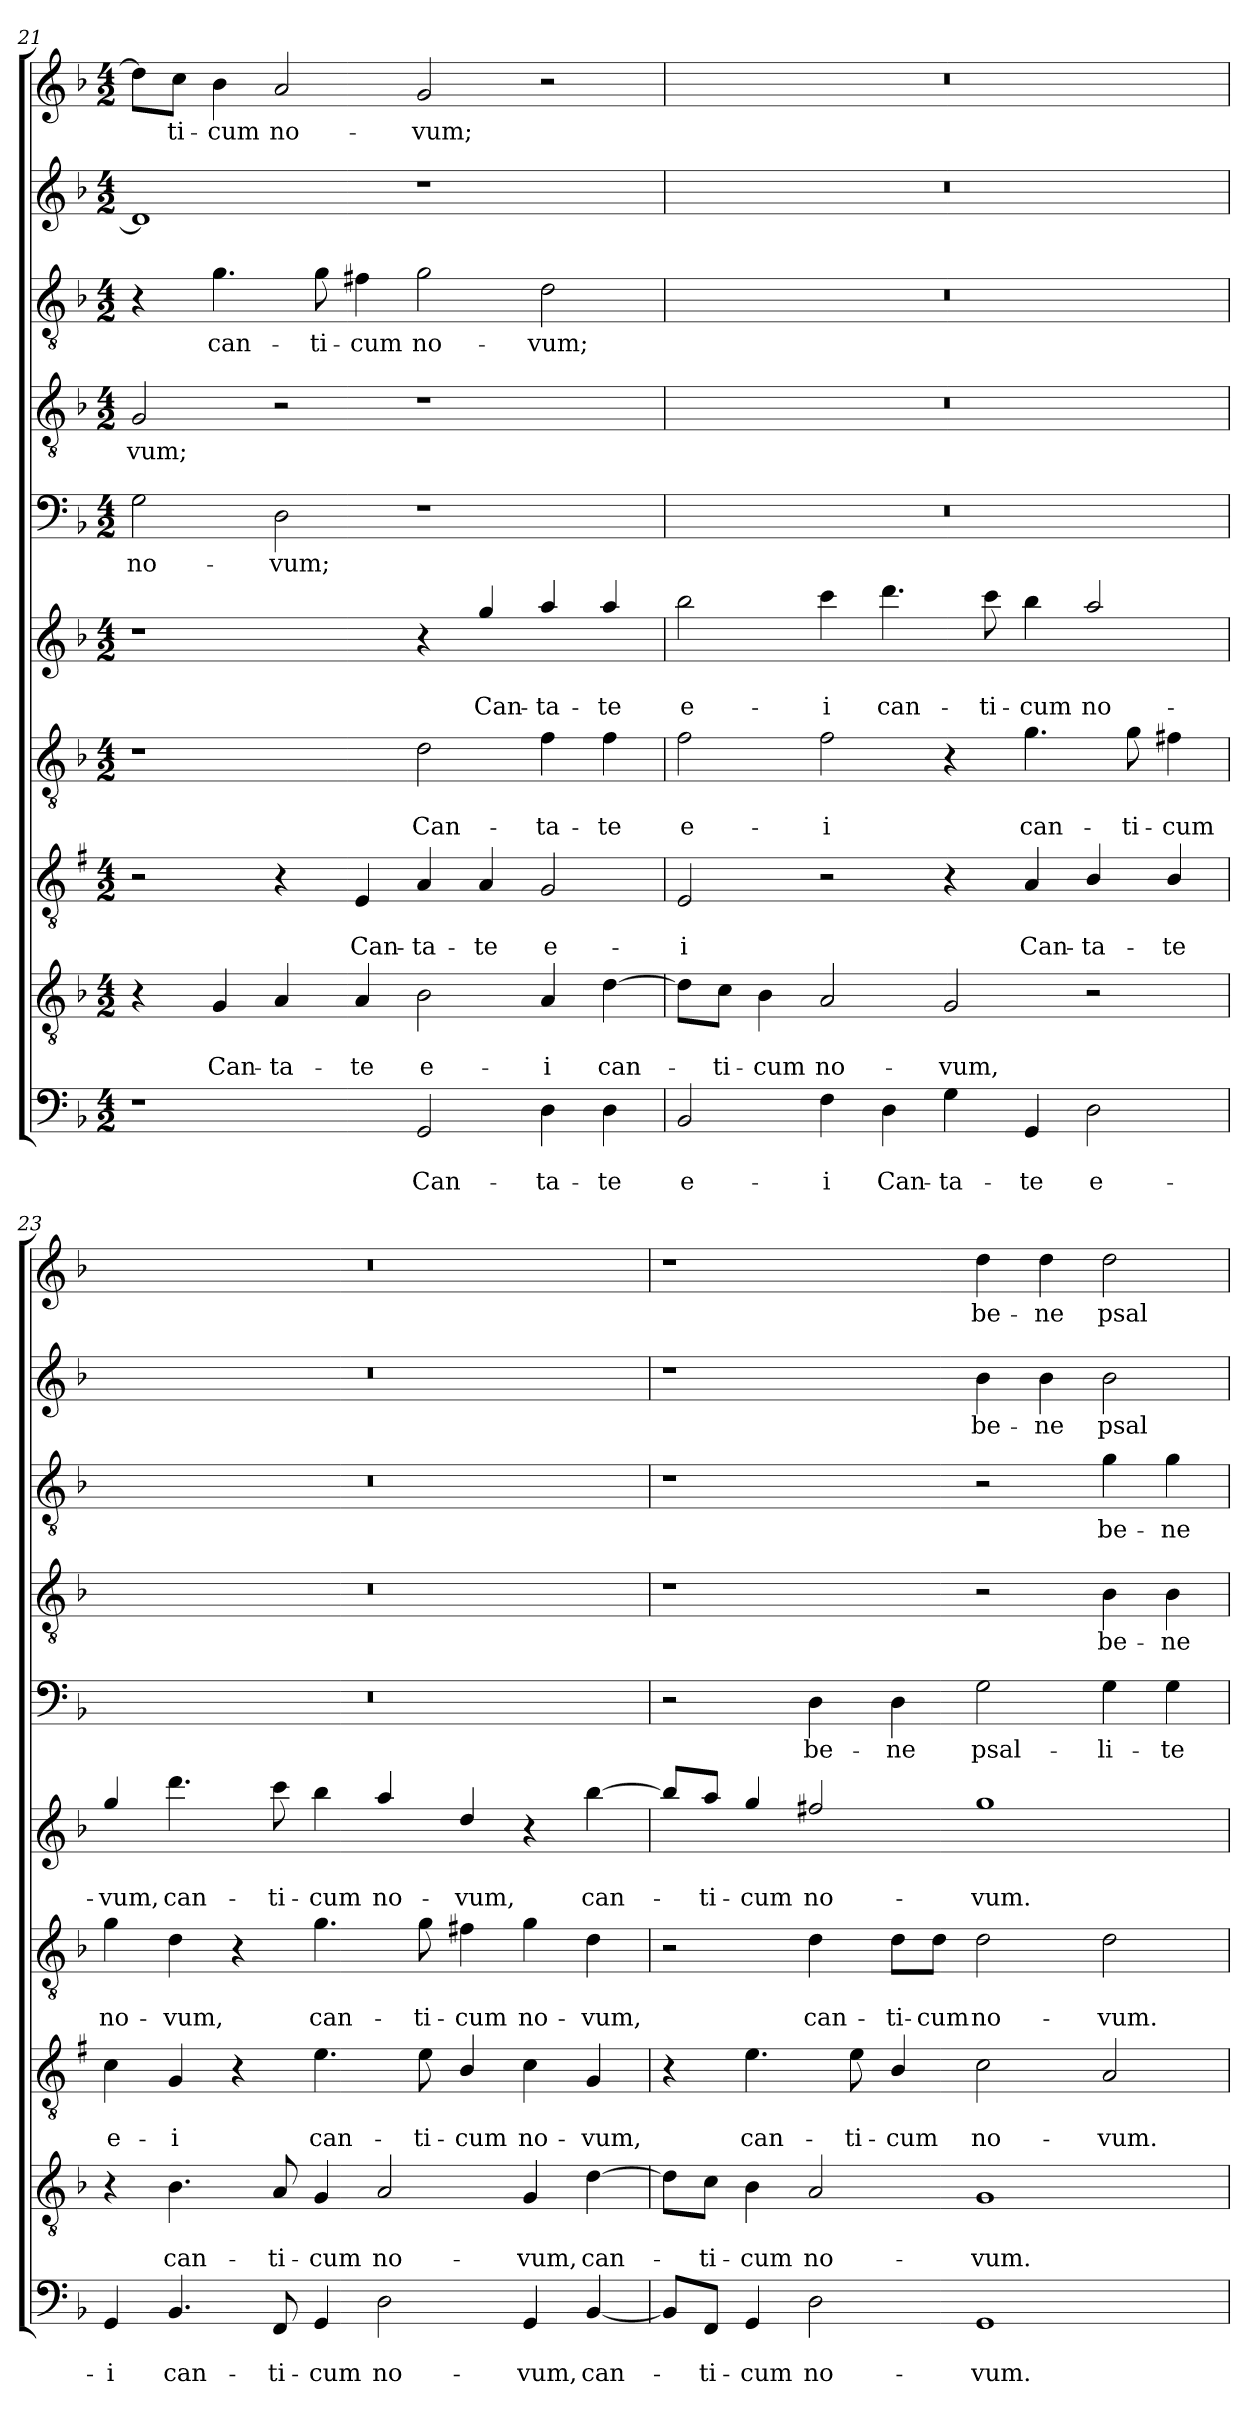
**kern	**text	**text	**kern	**text	**text	**kern	**text	**text	**kern	**text	**text	**kern	**text	**text	**kern	**text	**kern	**text	**kern	**text	**kern	**text	**kern	**text
*part10	*part10	*part10	*part9	*part9	*part9	*part8	*part8	*part8	*part7	*part7	*part7	*part6	*part6	*part6	*part5	*part5	*part4	*part4	*part3	*part3	*part2	*part2	*part1	*part1
*staff10	*staff10	*staff10	*staff9	*staff9	*staff9	*staff8	*staff8	*staff8	*staff7	*staff7	*staff7	*staff6	*staff6	*staff6	*staff5	*staff5	*staff4	*staff4	*staff3	*staff3	*staff2	*staff2	*staff1	*staff1
!!LO:LB:g=z
*clefF4	*	*	*clefGv2	*	*	*clefGv2	*	*	*clefGv2	*	*	*clefG2	*	*	*clefF4	*	*clefGv2	*	*clefGv2	*	*clefG2	*	*clefG2	*
*	*	*	*	*	*	*ITrd1c2	*	*	*	*	*	*ITrd8c14	*	*	*	*	*	*	*	*	*	*	*	*
*k[b-]	*	*	*k[b-]	*	*	*k[b-]	*	*	*k[b-]	*	*	*k[b-]	*	*	*k[b-]	*	*k[b-]	*	*k[b-]	*	*k[b-]	*	*k[b-]	*
*F:	*	*	*F:	*	*	*F:	*	*	*F:	*	*	*F:	*	*	*F:	*	*F:	*	*F:	*	*F:	*	*F:	*
*M4/2	*	*	*M4/2	*	*	*M4/2	*	*	*M4/2	*	*	*M4/2	*	*	*M4/2	*	*M4/2	*	*M4/2	*	*M4/2	*	*M4/2	*
=21	=21	=21	=21	=21	=21	=21	=21	=21	=21	=21	=21	=21	=21	=21	=21	=21	=21	=21	=21	=21	=21	=21	=21	=21
!	!	!	!	!	!	!	!	!	!	!	!	!	!	!	!	!LO:LY:b	!	!LO:LY:b	!	!	!	!	!	!
1r	.	.	4r	.	.	2r	.	.	1r	.	.	1r	.	.	2G\	no-	2G/	-vum;	4r	.	1d]	.	8dd\L]	.
!	!	!	!	!	!	!	!	!	!	!	!	!	!	!	!	!	!	!	!	!	!	!	!	!LO:LY:b
.	.	.	.	.	.	.	.	.	.	.	.	.	.	.	.	.	.	.	.	.	.	.	8cc\J	-ti-
!	!	!	!	!	!LO:LY:b	!	!	!	!	!	!	!	!	!	!	!	!	!	!	!LO:LY:b	!	!	!	!LO:LY:b
.	.	.	4G/	.	Can-	.	.	.	.	.	.	.	.	.	.	.	.	.	4.g\	can-	.	.	4b-\	-cum
!	!	!	!	!	!LO:LY:b	!	!	!	!	!	!	!	!	!	!	!LO:LY:b	!	!	!	!	!	!	!	!LO:LY:b
.	.	.	4A/	.	-ta-	4r	.	.	.	.	.	.	.	.	2D\	-vum;	2r	.	.	.	.	.	2a/	no-
!	!	!	!	!	!	!	!	!	!	!	!	!	!	!	!	!	!	!	!	!LO:LY:b	!	!	!	!
.	.	.	.	.	.	.	.	.	.	.	.	.	.	.	.	.	.	.	8g\	-ti-	.	.	.	.
!	!	!	!	!	!LO:LY:b	!	!	!LO:LY:b	!	!	!	!	!	!	!	!	!	!	!	!LO:LY:b	!	!	!	!
.	.	.	4A/	.	-te	4D/	.	Can-	.	.	.	.	.	.	.	.	.	.	4f#X\	-cum	.	.	.	.
!	!	!LO:LY:b	!	!	!LO:LY:b	!	!	!LO:LY:b	!	!	!LO:LY:b	!	!	!	!	!	!	!	!	!LO:LY:b	!	!	!	!LO:LY:b
2GG/	.	Can-	2B-\	.	e-	4G/	.	-ta-	2d\	.	Can-	4r	.	.	1r	.	1r	.	2g\	no-	1r	.	2g/	-vum;
!	!	!	!	!	!	!	!	!LO:LY:b	!	!	!	!	!	!LO:LY:b	!	!	!	!	!	!	!	!	!	!
.	.	.	.	.	.	4G/	.	-te	.	.	.	4g/	.	Can-	.	.	.	.	.	.	.	.	.	.
!	!	!LO:LY:b	!	!	!LO:LY:b	!	!	!LO:LY:b	!	!	!LO:LY:b	!	!	!LO:LY:b	!	!	!	!	!	!LO:LY:b	!	!	!	!
4D\	.	-ta-	4A/	.	-i	2F/	.	e-	4f\	.	-ta-	4a/	.	-ta-	.	.	.	.	2d\	-vum;	.	.	2r	.
!	!	!LO:LY:b	!	!	!LO:LY:b	!	!	!	!	!	!LO:LY:b	!	!	!LO:LY:b	!	!	!	!	!	!	!	!	!	!
4D\	.	-te	[4d\	.	can-	.	.	.	4f\	.	-te	4a/	.	-te	.	.	.	.	.	.	.	.	.	.
=22	=22	=22	=22	=22	=22	=22	=22	=22	=22	=22	=22	=22	=22	=22	=22	=22	=22	=22	=22	=22	=22	=22	=22	=22
!	!	!LO:LY:b	!	!	!	!	!	!LO:LY:b	!	!	!LO:LY:b	!	!	!LO:LY:b	!	!	!	!	!	!	!	!	!	!
2BB-/	.	e-	8d\L]	.	.	2D/	.	-i	2f\	.	e-	2b-\	.	e-	0r	.	0r	.	0r	.	0r	.	0r	.
!	!	!	!	!	!LO:LY:b	!	!	!	!	!	!	!	!	!	!	!	!	!	!	!	!	!	!	!
.	.	.	8c\J	.	-ti-	.	.	.	.	.	.	.	.	.	.	.	.	.	.	.	.	.	.	.
!	!	!	!	!	!LO:LY:b	!	!	!	!	!	!	!	!	!	!	!	!	!	!	!	!	!	!	!
.	.	.	4B-\	.	-cum	.	.	.	.	.	.	.	.	.	.	.	.	.	.	.	.	.	.	.
!	!	!LO:LY:b	!	!	!LO:LY:b	!	!	!	!	!	!LO:LY:b	!	!	!LO:LY:b	!	!	!	!	!	!	!	!	!	!
4F\	.	-i	2A/	.	no-	2r	.	.	2f\	.	-i	4cc\	.	-i	.	.	.	.	.	.	.	.	.	.
!	!	!LO:LY:b	!	!	!	!	!	!	!	!	!	!	!	!LO:LY:b	!	!	!	!	!	!	!	!	!	!
4D\	.	Can-	.	.	.	.	.	.	.	.	.	4.dd\	.	can-	.	.	.	.	.	.	.	.	.	.
!	!	!LO:LY:b	!	!	!LO:LY:b	!	!	!	!	!	!	!	!	!	!	!	!	!	!	!	!	!	!	!
4G\	.	-ta-	2G/	.	-vum,	4r	.	.	4r	.	.	.	.	.	.	.	.	.	.	.	.	.	.	.
!	!	!	!	!	!	!	!	!	!	!	!	!	!	!LO:LY:b	!	!	!	!	!	!	!	!	!	!
.	.	.	.	.	.	.	.	.	.	.	.	8cc\	.	-ti-	.	.	.	.	.	.	.	.	.	.
!	!	!LO:LY:b	!	!	!	!	!	!LO:LY:b	!	!	!LO:LY:b	!	!	!LO:LY:b	!	!	!	!	!	!	!	!	!	!
4GG/	.	-te	.	.	.	4G/	.	Can-	4.g\	.	can-	4b-\	.	-cum	.	.	.	.	.	.	.	.	.	.
!	!	!LO:LY:b	!	!	!	!	!	!LO:LY:b	!	!	!	!	!	!LO:LY:b	!	!	!	!	!	!	!	!	!	!
2D\	.	e-	2r	.	.	4A/	.	-ta-	.	.	.	2a/	.	no-	.	.	.	.	.	.	.	.	.	.
!	!	!	!	!	!	!	!	!	!	!	!LO:LY:b	!	!	!	!	!	!	!	!	!	!	!	!	!
.	.	.	.	.	.	.	.	.	8g\	.	-ti-	.	.	.	.	.	.	.	.	.	.	.	.	.
!	!	!	!	!	!	!	!	!LO:LY:b	!	!	!LO:LY:b	!	!	!	!	!	!	!	!	!	!	!	!	!
.	.	.	.	.	.	4A/	.	-te	4f#X\	.	-cum	.	.	.	.	.	.	.	.	.	.	.	.	.
=23	=23	=23	=23	=23	=23	=23	=23	=23	=23	=23	=23	=23	=23	=23	=23	=23	=23	=23	=23	=23	=23	=23	=23	=23
!	!	!LO:LY:b	!	!	!	!	!	!LO:LY:b	!	!	!LO:LY:b	!	!	!LO:LY:b	!	!	!	!	!	!	!	!	!	!
4GG/	.	-i	4r	.	.	4B-\	.	e-	4g\	.	no-	4g/	.	-vum,	0r	.	0r	.	0r	.	0r	.	0r	.
!	!	!LO:LY:b	!	!	!LO:LY:b	!	!	!LO:LY:b	!	!	!LO:LY:b	!	!	!LO:LY:b	!	!	!	!	!	!	!	!	!	!
4.BB-/	.	can-	4.B-\	.	can-	4F/	.	-i	4d\	.	-vum,	4.dd\	.	can-	.	.	.	.	.	.	.	.	.	.
.	.	.	.	.	.	4r	.	.	4r	.	.	.	.	.	.	.	.	.	.	.	.	.	.	.
!	!	!LO:LY:b	!	!	!LO:LY:b	!	!	!	!	!	!	!	!	!LO:LY:b	!	!	!	!	!	!	!	!	!	!
8FF/	.	-ti-	8A/	.	-ti-	.	.	.	.	.	.	8cc\	.	-ti-	.	.	.	.	.	.	.	.	.	.
!	!	!LO:LY:b	!	!	!LO:LY:b	!	!	!LO:LY:b	!	!	!LO:LY:b	!	!	!LO:LY:b	!	!	!	!	!	!	!	!	!	!
4GG/	.	-cum	4G/	.	-cum	4.d\	.	can-	4.g\	.	can-	4b-\	.	-cum	.	.	.	.	.	.	.	.	.	.
!	!	!LO:LY:b	!	!	!LO:LY:b	!	!	!	!	!	!	!	!	!LO:LY:b	!	!	!	!	!	!	!	!	!	!
2D\	.	no-	2A/	.	no-	.	.	.	.	.	.	4a/	.	no-	.	.	.	.	.	.	.	.	.	.
!	!	!	!	!	!	!	!	!LO:LY:b	!	!	!LO:LY:b	!	!	!	!	!	!	!	!	!	!	!	!	!
.	.	.	.	.	.	8d\	.	-ti-	8g\	.	-ti-	.	.	.	.	.	.	.	.	.	.	.	.	.
!	!	!	!	!	!	!	!	!LO:LY:b	!	!	!LO:LY:b	!	!	!LO:LY:b	!	!	!	!	!	!	!	!	!	!
.	.	.	.	.	.	4A/	.	-cum	4f#X\	.	-cum	4d/	.	-vum,	.	.	.	.	.	.	.	.	.	.
!	!	!LO:LY:b	!	!	!LO:LY:b	!	!	!LO:LY:b	!	!	!LO:LY:b	!	!	!	!	!	!	!	!	!	!	!	!	!
4GG/	.	-vum,	4G/	.	-vum,	4B-\	.	no-	4g\	.	no-	4r	.	.	.	.	.	.	.	.	.	.	.	.
!	!	!LO:LY:b	!	!	!LO:LY:b	!	!	!LO:LY:b	!	!	!LO:LY:b	!	!	!LO:LY:b	!	!	!	!	!	!	!	!	!	!
[4BB-/	.	can-	[4d\	.	can-	4F/	.	-vum,	4d\	.	-vum,	[4b-\	.	can-	.	.	.	.	.	.	.	.	.	.
!!LO:PB:g=z
=24	=24	=24	=24	=24	=24	=24	=24	=24	=24	=24	=24	=24	=24	=24	=24	=24	=24	=24	=24	=24	=24	=24	=24	=24
8BB-/L]	.	.	8d\L]	.	.	4r	.	.	2r	.	.	8b-/L]	.	.	2r	.	1r	.	1r	.	1r	.	1r	.
!	!	!LO:LY:b	!	!	!LO:LY:b	!	!	!	!	!	!	!	!	!LO:LY:b	!	!	!	!	!	!	!	!	!	!
8FF/J	.	-ti-	8c\J	.	-ti-	.	.	.	.	.	.	8a/J	.	-ti-	.	.	.	.	.	.	.	.	.	.
!	!	!LO:LY:b	!	!	!LO:LY:b	!	!	!LO:LY:b	!	!	!	!	!	!LO:LY:b	!	!	!	!	!	!	!	!	!	!
4GG/	.	-cum	4B-\	.	-cum	4.d\	.	can-	.	.	.	4g/	.	-cum	.	.	.	.	.	.	.	.	.	.
!	!	!LO:LY:b	!	!	!LO:LY:b	!	!	!	!	!	!LO:LY:b	!	!	!LO:LY:b	!	!LO:LY:b	!	!	!	!	!	!	!	!
2D\	.	no-	2A/	.	no-	.	.	.	4d\	.	can-	2f#X/	.	no-	4D\	be-	.	.	.	.	.	.	.	.
!	!	!	!	!	!	!	!	!LO:LY:b	!	!	!	!	!	!	!	!	!	!	!	!	!	!	!	!
.	.	.	.	.	.	8d\	.	-ti-	.	.	.	.	.	.	.	.	.	.	.	.	.	.	.	.
!	!	!	!	!	!	!	!	!LO:LY:b	!	!	!LO:LY:b	!	!	!	!	!LO:LY:b	!	!	!	!	!	!	!	!
.	.	.	.	.	.	4A/	.	-cum	8d\L	.	-ti-	.	.	.	4D\	-ne	.	.	.	.	.	.	.	.
!	!	!	!	!	!	!	!	!	!	!	!LO:LY:b	!	!	!	!	!	!	!	!	!	!	!	!	!
.	.	.	.	.	.	.	.	.	8d\J	.	-cum	.	.	.	.	.	.	.	.	.	.	.	.	.
!	!	!LO:LY:b	!	!	!LO:LY:b	!	!	!LO:LY:b	!	!	!LO:LY:b	!	!	!LO:LY:b	!	!LO:LY:b	!	!	!	!	!	!LO:LY:b	!	!LO:LY:b
1GG	.	-vum.	1G	.	-vum.	2B-\	.	no-	2d\	.	no-	1g	.	-vum.	2G\	psal-	2r	.	2r	.	4b-\	be-	4dd\	be-
!	!	!	!	!	!	!	!	!	!	!	!	!	!	!	!	!	!	!	!	!	!	!LO:LY:b	!	!LO:LY:b
.	.	.	.	.	.	.	.	.	.	.	.	.	.	.	.	.	.	.	.	.	4b-\	-ne	4dd\	-ne
!	!	!	!	!	!	!	!	!LO:LY:b	!	!	!LO:LY:b	!	!	!	!	!LO:LY:b	!	!LO:LY:b	!	!LO:LY:b	!	!LO:LY:b	!	!LO:LY:b
.	.	.	.	.	.	2G/	.	-vum.	2d\	.	-vum.	.	.	.	4G\	-li-	4B-\	be-	4g\	be-	2b-\	psal-	2dd\	psal-
!	!	!	!	!	!	!	!	!	!	!	!	!	!	!	!	!LO:LY:b	!	!LO:LY:b	!	!LO:LY:b	!	!	!	!
.	.	.	.	.	.	.	.	.	.	.	.	.	.	.	4G\	-te	4B-\	-ne	4g\	-ne	.	.	.	.
=	=	=	=	=	=	=	=	=	=	=	=	=	=	=	=	=	=	=	=	=	=	=	=	=
*-	*-	*-	*-	*-	*-	*-	*-	*-	*-	*-	*-	*-	*-	*-	*-	*-	*-	*-	*-	*-	*-	*-	*-	*-
